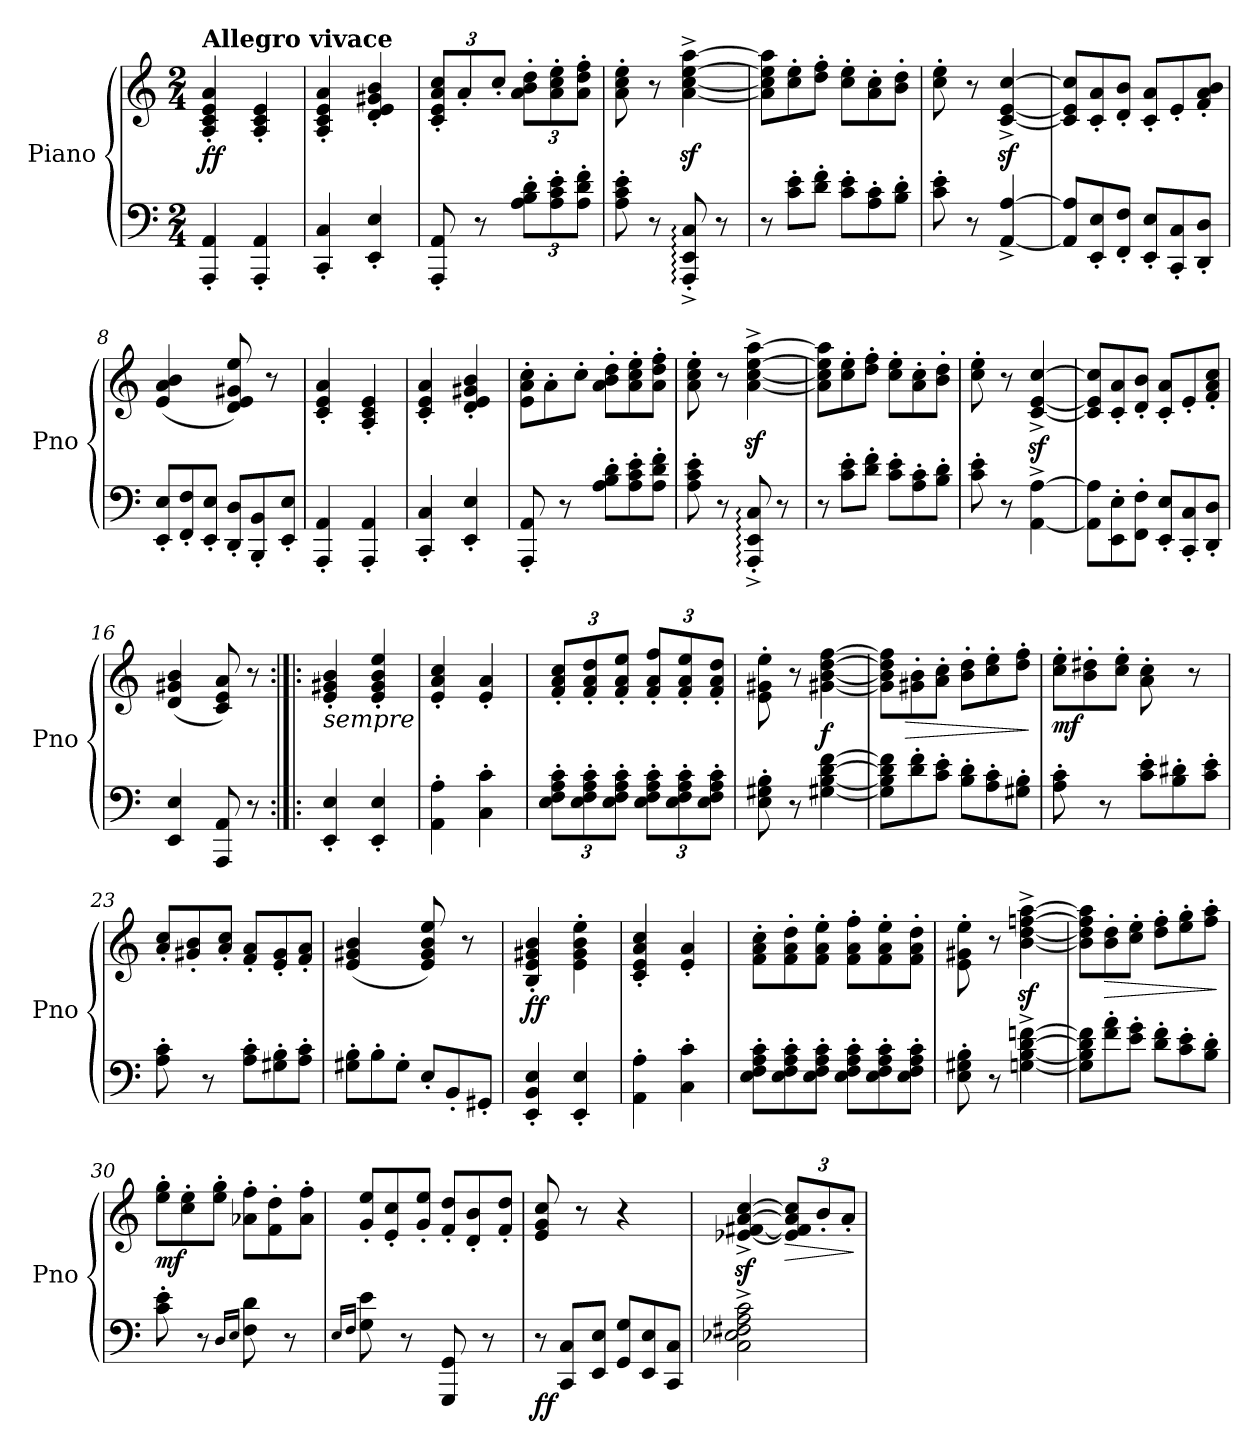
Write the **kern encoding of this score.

**kern	**kern	**dynam
*part1	*part1	*part1
*staff2	*staff1	*staff1/2
*I"Piano	*	*
*I'Pno	*	*
*clefF4	*clefG2	*
*k[]	*k[]	*
*M2/4	*M2/4	*
*MM120	*MM120	*
=1	=1	=1
!	!LO:TX:a:B:t=Allegro vivace	!
!	!	!LO:DY:b
4AAA/' 4AA/'	4A/' 4c/' 4e/' 4a/'	ff
4AAA/' 4AA/'	4A/' 4c/' 4e/'	.
=2	=2	=2
4CC/' 4C/'	4A/' 4c/' 4e/' 4a/'	.
4EE/' 4E/'	4d/' 4e/' 4g#X/' 4b/'	.
=3	=3	=3
*	*Xbrackettup	*
8AAA/' 8AA/'	12c/' 12e/' 12a/' 12cc/'L	.
.	12a'/	.
8r	.	.
.	12cc'/J	.
*Xbrackettup	*	*
12A\' 12B\' 12d\'L	12a\' 12b\' 12dd\'L	.
12A\' 12c\' 12e\'	12a\' 12cc\' 12ee\'	.
12A\' 12d\' 12f\'J	12a\' 12dd\' 12ff\'J	.
=4	=4	=4
8A\' 8c\' 8e\'	8a\' 8cc\' 8ee\'	.
8r	8r	.
8AAA/:'^ 8EE/:'^ 8C/:'^	[4a\z<^ [4cc\z<^ [4ee\z<^ [4aa\z<^	.
8r	.	.
!!LO:LB:g=z
=5	=5	=5
*Xtuplet	*Xtuplet	*
12r	12a\] 12cc\] 12ee\] 12aa\]L	.
12c\' 12e\'L	12cc\' 12ee\'	.
12d\' 12f\'J	12dd\' 12ff\'J	.
12c\' 12e\'L	12cc\' 12ee\'L	.
12A\' 12c\'	12a\' 12cc\'	.
12B\' 12d\'J	12b\' 12dd\'J	.
=6	=6	=6
8c\' 8e\'	8cc\' 8ee\'	.
8r	8r	.
[4AA/^ [4A/^	[4c/z<^ [4e/z<^ [4cc/z<^	.
=7	=7	=7
12AA/] 12A/]L	12c/] 12e/] 12cc/]L	.
12EE/' 12E/'	12c/' 12a/'	.
12FF/' 12F/'J	12d/' 12b/'J	.
12EE/' 12E/'L	12c/' 12a/'L	.
12CC/' 12C/'	12e'/	.
12DD/' 12D/'J	12f/' 12a/' 12b/'J	.
=8	=8	=8
12EE/' 12E/'L	(>4e/ 4a/ 4b/	.
12FF/' 12F/'	.	.
12EE/' 12E/'J	.	.
12DD/' 12D/'L	8d/ 8e/ 8g#X/ 8ee/)	.
12BBB/' 12BB/'	.	.
.	8r	.
12EE/' 12E/'J	.	.
!!LO:LB:g=z
=9	=9	=9
4AAA/' 4AA/'	4c/' 4e/' 4a/'	.
4AAA/' 4AA/'	4A/' 4c/' 4e/'	.
=10	=10	=10
4CC/' 4C/'	4c/' 4e/' 4a/'	.
4EE/' 4E/'	4d/' 4e/' 4g#X/' 4b/'	.
=11	=11	=11
8AAA/' 8AA/'	12e\' 12a\' 12cc\'L	.
.	12a'\	.
8r	.	.
.	12cc'\J	.
12A\' 12B\' 12d\'L	12a\' 12b\' 12dd\'L	.
12A\' 12c\' 12e\'	12a\' 12cc\' 12ee\'	.
12A\' 12d\' 12f\'J	12a\' 12dd\' 12ff\'J	.
=12	=12	=12
8A\' 8c\' 8e\'	8a\' 8cc\' 8ee\'	.
8r	8r	.
8AAA/:'^ 8EE/:'^ 8C/:'^	[4a\z<^ [4cc\z<^ [4ee\z<^ [4aa\z<^	.
8r	.	.
!!LO:LB:g=z
=13	=13	=13
12r	12a\] 12cc\] 12ee\] 12aa\]L	.
12c\' 12e\'L	12cc\' 12ee\'	.
12d\' 12f\'J	12dd\' 12ff\'J	.
12c\' 12e\'L	12cc\' 12ee\'L	.
12A\' 12c\'	12a\' 12cc\'	.
12B\' 12d\'J	12b\' 12dd\'J	.
=14	=14	=14
8c\' 8e\'	8cc\' 8ee\'	.
8r	8r	.
[4AA\^ [4A\^	[4c/z<^ [4e/z<^ [4cc/z<^	.
=15	=15	=15
12AA\] 12A\]L	12c/] 12e/] 12cc/]L	.
12EE\' 12E\'	12c/' 12a/'	.
12FF\' 12F\'J	12d/' 12b/'J	.
12EE/' 12E/'L	12c/' 12a/'L	.
12CC/' 12C/'	12e'/	.
12DD/' 12D/'J	12f/' 12a/' 12cc/'J	.
=16	=16	=16
4EE/ 4E/	(>4d/ 4g#X/ 4b/	.
8AAA/ 8AA/	8c/ 8e/ 8a/)	.
8r	8r	.
!!LO:LB:g=z
=17:|!|:	=17:|!|:	=17:|!|:
!	!LO:TX:b:i:t=sempre	!
4EE/' 4E/'	4e/' 4g#X/' 4b/'	.
4EE/' 4E/'	4e/' 4g#/' 4b/' 4ee/'	.
=18	=18	=18
4AA\' 4A\'	4e/' 4a/' 4cc/'	.
4C\' 4c\'	4e/' 4a/'	.
=19	=19	=19
*tuplet	*tuplet	*
12E\' 12F\' 12A\' 12c\'L	12f/' 12a/' 12cc/'L	.
12E\' 12F\' 12A\' 12c\'	12f/' 12a/' 12dd/'	.
12E\' 12F\' 12A\' 12c\'J	12f/' 12a/' 12ee/'J	.
12E\' 12F\' 12A\' 12c\'L	12f/' 12a/' 12ff/'L	.
12E\' 12F\' 12A\' 12c\'	12f/' 12a/' 12ee/'	.
12E\' 12F\' 12A\' 12c\'J	12f/' 12a/' 12dd/'J	.
=20	=20	=20
8E\' 8G#X\' 8B\'	8e\' 8g#X\' 8ee\'	.
8r	8r	.
!	!	!LO:DY:b
[4G#X\ [4B\ [4d\ [4f\	[4g#X\ [4b\ [4dd\ [4ff\	f
=21	=21	=21
*Xtuplet	*Xtuplet	*
12G#\] 12B\] 12d\] 12f\]L	12g#\] 12b\] 12dd\] 12ff\]L	.
!	!	!LO:HP:b
12d\' 12f\'	12g#X\' 12b\'	>
12c\' 12e\'J	12a\' 12cc\'J	.
12B\' 12d\'L	12b\' 12dd\'L	.
12A\' 12c\'	12cc\' 12ee\'	.
12G#X\' 12B\'J	12dd\' 12ff\'J	.
.	.	]
=22	=22	=22
!	!	!LO:DY:b
8A\' 8c\'	12cc\' 12ee\'L	mf
.	12b\' 12dd#X\'	.
8r	.	.
.	12cc\' 12ee\'J	.
12c\' 12e\'L	8a\' 8cc\'	.
12B\' 12d#X\'	.	.
.	8r	.
12c\' 12e\'J	.	.
!!LO:PB:g=z
=23	=23	=23
8A\' 8c\'	12a/' 12cc/'L	.
.	12g#X/' 12b/'	.
8r	.	.
.	12a/' 12cc/'J	.
12A\' 12c\'L	12f/' 12a/'L	.
12G#X\' 12B\'	12e/' 12g#/'	.
12A\' 12c\'J	12f/' 12a/'J	.
=24	=24	=24
12G#X\' 12B\'L	(>4e/ 4g#X/ 4b/	.
12B'\	.	.
12G#'\J	.	.
12E'/L	8e/ 8g#/ 8b/ 8ee/)	.
12BB'/	.	.
.	8r	.
12GG#X'/J	.	.
=25	=25	=25
!	!	!LO:DY:b
4EE/' 4BB/' 4E/'	4B/' 4e/' 4g#X/' 4b/'	ff
4EE/' 4E/'	4e\' 4g#\' 4b\' 4ee\'	.
=26	=26	=26
4AA\' 4A\'	4c/' 4e/' 4a/' 4cc/'	.
4C\' 4c\'	4e/' 4a/'	.
=27	=27	=27
12E\' 12F\' 12A\' 12c\'L	12f\' 12a\' 12cc\'L	.
12E\' 12F\' 12A\' 12c\'	12f\' 12a\' 12dd\'	.
12E\' 12F\' 12A\' 12c\'J	12f\' 12a\' 12ee\'J	.
12E\' 12F\' 12A\' 12c\'L	12f\' 12a\' 12ff\'L	.
12E\' 12F\' 12A\' 12c\'	12f\' 12a\' 12ee\'	.
12E\' 12F\' 12A\' 12c\'J	12f\' 12a\' 12dd\'J	.
=28	=28	=28
8E\' 8G#X\' 8B\'	8e\' 8g#X\' 8ee\'	.
8r	8r	.
[4Gn\^ [4B\^ [4d\^ [4fn\^	[4b\z<^ [4dd\z<^ [4ffn\z<^ [4aa\z<^	.
!!LO:LB:g=z
=29	=29	=29
12G\] 12B\] 12d\] 12f\]L	12b\] 12dd\] 12ff\] 12aa\]L	.
!	!	!LO:HP:b
12f\' 12a\'	12b\' 12dd\'	>
12e\' 12g\'J	12cc\' 12ee\'J	.
12d\' 12f\'L	12dd\' 12ff\'L	.
12c\' 12e\'	12ee\' 12gg\'	.
12B\' 12d\'J	12ff\' 12aa\'J	.
.	.	]
=30	=30	=30
!	!	!LO:DY:b
8c\' 8e\'	12ee\' 12gg\'L	mf
.	12cc\' 12ee\'	.
8r	.	.
.	12ee\' 12gg\'J	.
16qD/LL	.	.
16qE/JJ	.	.
8F\ 8d\	12a-X\' 12ff\'L	.
.	12f\' 12dd\'	.
8r	.	.
.	12a-\' 12ff\'J	.
=31	=31	=31
16qE/LL	.	.
16qF/JJ	.	.
8G\ 8e\	12g/' 12ee/'L	.
.	12e/' 12cc/'	.
8r	.	.
.	12g/' 12ee/'J	.
8GGG/ 8GG/	12f/' 12dd/'L	.
.	12d/' 12b/'	.
8r	.	.
.	12f/' 12dd/'J	.
=32	=32	=32
!	!	!LO:DY:b=2
12r	8e/ 8g/ 8cc/	ff
12CC/ 12C/L	.	.
.	8r	.
12EE/ 12E/J	.	.
12GG/ 12G/L	4r	.
12EE/ 12E/	.	.
12CC/ 12C/J	.	.
=33	=33	=33
2C\^ 2E-X\^ 2F#X\^ 2A\^ 2c\^	[4e-X/z<^ [4f#X/z<^ [4a/z<^ [4cc/z<^	.
*	*tuplet	*
!	!	!LO:HP:b
.	12e-/] 12f#/] 12a/] 12cc/]L	>
.	12b'/	.
.	12a'/J	.
.	.	]
=	=	=
*-	*-	*-
